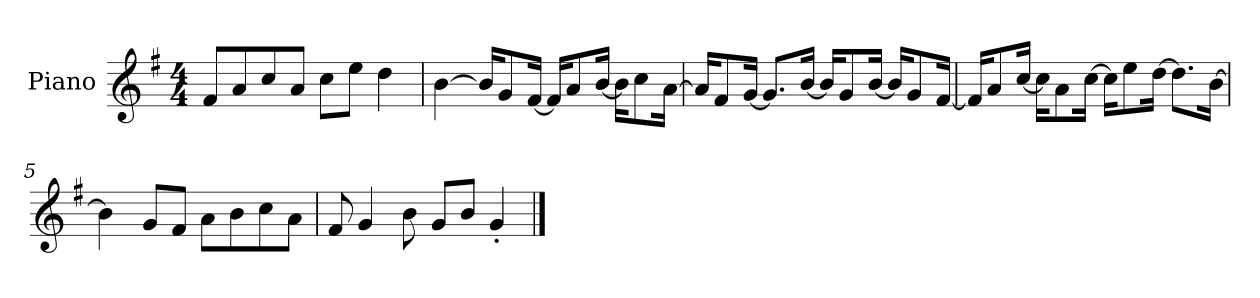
**kern
*part1
*staff1
*I"Piano
*I'P-no
*clefG2
*k[f#]
*M4/4
*MM90
=1
8f#/L
8a/
8cc/
8a/J
8cc\L
8ee\J
4dd\
=2
[4b\
16b/KL]
8g/
[16f#/Jk
16f#/KL]
8a/
[16b/Jk
16b\KL]
8cc\
[16a\Jk
=3
16a/KL]
8f#/
[16g/Jk
8.g/L]
[16b/Jk
16b/KL]
8g/
[16b/Jk
16b/KL]
8g/
[16f#/Jk
=4
16f#/KL]
8a/
[16cc/Jk
16cc\KL]
8a\
[16cc\Jk
16cc\KL]
8ee\
[16dd\Jk
8.dd\L]
[16b\Jk
!!LO:LB:g=z
=5
4b\]
8g/L
8f#/J
8a\L
8b\
8cc\
8a\J
=6
8f#/
4g/
8b\
8g/L
8b/J
4g'/
==
*-
